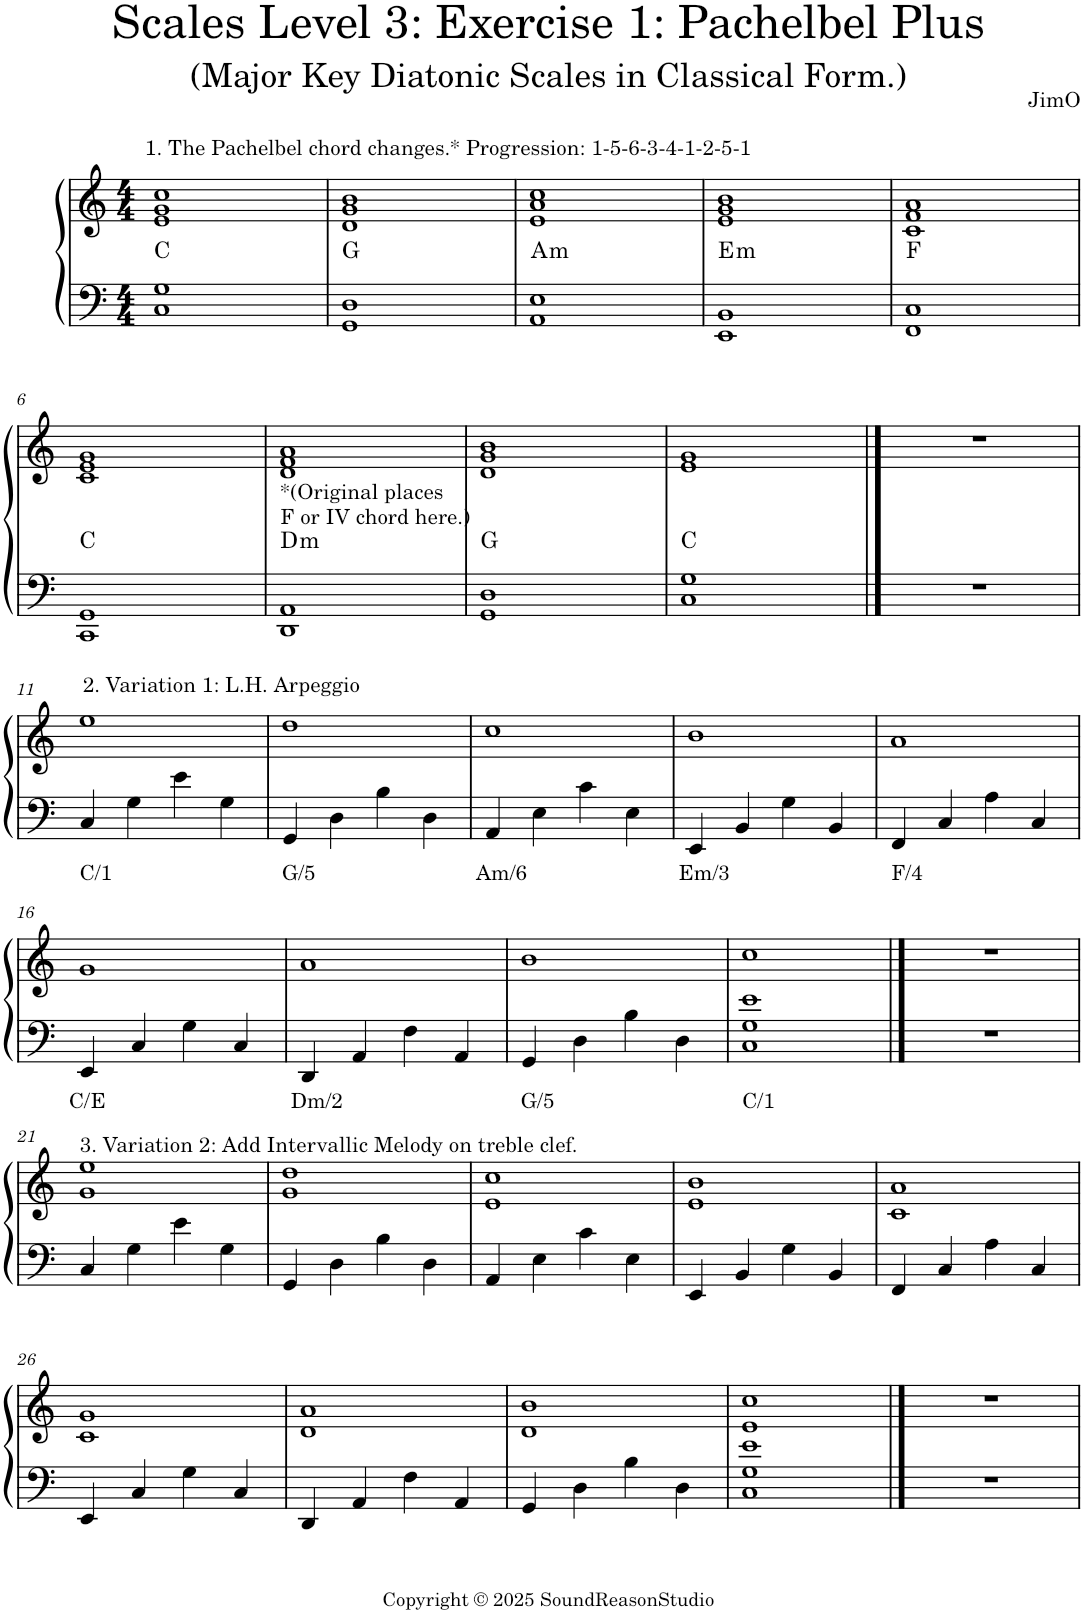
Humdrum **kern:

**kern	**text	**kern	**harte
*part1	*part1	*part1	*part1
*staff2	*staff2	*staff1	*
*I"Piano	*	*	*
*I'Pno.	*	*	*
*clefF4	*	*clefG2	*
*k[]	*	*k[]	*
*M4/4	*	*M4/4	*
=1	=1	=1	=1
!	!	!LO:TX:a:t=1. The Pachelbel chord changes.* Progression&colon; 1-5-6-3-4-1-2-5-1	!
1C 1G	.	1e 1g 1cc	C:maj
=2	=2	=2	=2
1GG 1D	.	1d 1g 1b	G:maj
=3	=3	=3	=3
!	!	!	!LO:H:kt=m
1AA 1E	.	1e 1a 1cc	A:min
=4	=4	=4	=4
!	!	!	!LO:H:kt=m
1EE 1BB	.	1e 1g 1b	E:min
=5	=5	=5	=5
1FF 1C	.	1c 1f 1a	F:maj
!!LO:LB:g=z
=6	=6	=6	=6
1CC 1GG	.	1c 1e 1g	C:maj
=7	=7	=7	=7
!LO:TX:a:t=*(Original places	!	!	!
!LO:TX:a:t=F or IV chord here.)	!	!	!LO:H:kt=m
1DD 1AA	.	1d 1f 1a	D:min
=8	=8	=8	=8
1GG 1D	.	1d 1g 1b	G:maj
=9	=9	=9	=9
1C 1G	.	1e 1g	C:maj
==10	==10	==10	==10
1r	.	1r	.
!!LO:LB:g=z
=11	=11	=11	=11
!	!	!LO:TX:a:t=2. Variation 1&colon; L.H. Arpeggio	!
!	!LO:LY:b	!	!
4C/	C/1	1ee	.
4G\	.	.	.
4e\	.	.	.
4G\	.	.	.
=12	=12	=12	=12
!	!LO:LY:b	!	!
4GG/	G/5	1dd	.
4D\	.	.	.
4B\	.	.	.
4D\	.	.	.
=13	=13	=13	=13
!	!LO:LY:b	!	!
4AA/	Am/6	1cc	.
4E\	.	.	.
4c\	.	.	.
4E\	.	.	.
=14	=14	=14	=14
!	!LO:LY:b	!	!
4EE/	Em/3	1b	.
4BB/	.	.	.
4G\	.	.	.
4BB/	.	.	.
=15	=15	=15	=15
!	!LO:LY:b	!	!
4FF/	F/4	1a	.
4C/	.	.	.
4A\	.	.	.
4C/	.	.	.
!!LO:LB:g=z
=16	=16	=16	=16
!	!LO:LY:b	!	!
4EE/	C/E	1g	.
4C/	.	.	.
4G\	.	.	.
4C/	.	.	.
=17	=17	=17	=17
!	!LO:LY:b	!	!
4DD/	Dm/2	1a	.
4AA/	.	.	.
4F\	.	.	.
4AA/	.	.	.
=18	=18	=18	=18
!	!LO:LY:b	!	!
4GG/	G/5	1b	.
4D\	.	.	.
4B\	.	.	.
4D\	.	.	.
=19	=19	=19	=19
!	!LO:LY:b	!	!
1C 1G 1e	C/1	1cc	.
==20	==20	==20	==20
1r	.	1r	.
!!LO:LB:g=z
=21	=21	=21	=21
!	!	!LO:TX:a:t=3. Variation 2&colon; Add Intervallic Melody on treble clef.	!
4C/	.	1g 1ee	.
4G\	.	.	.
4e\	.	.	.
4G\	.	.	.
=22	=22	=22	=22
4GG/	.	1g 1dd	.
4D\	.	.	.
4B\	.	.	.
4D\	.	.	.
=23	=23	=23	=23
4AA/	.	1e 1cc	.
4E\	.	.	.
4c\	.	.	.
4E\	.	.	.
=24	=24	=24	=24
4EE/	.	1e 1b	.
4BB/	.	.	.
4G\	.	.	.
4BB/	.	.	.
=25	=25	=25	=25
4FF/	.	1c 1a	.
4C/	.	.	.
4A\	.	.	.
4C/	.	.	.
!!LO:LB:g=z
=26	=26	=26	=26
4EE/	.	1c 1g	.
4C/	.	.	.
4G\	.	.	.
4C/	.	.	.
=27	=27	=27	=27
4DD/	.	1d 1a	.
4AA/	.	.	.
4F\	.	.	.
4AA/	.	.	.
=28	=28	=28	=28
4GG/	.	1d 1b	.
4D\	.	.	.
4B\	.	.	.
4D\	.	.	.
=29	=29	=29	=29
1C 1G 1e	.	1e 1cc	.
==30	==30	==30	==30
1r	.	1r	.
=	=	=	=
*-	*-	*-	*-
